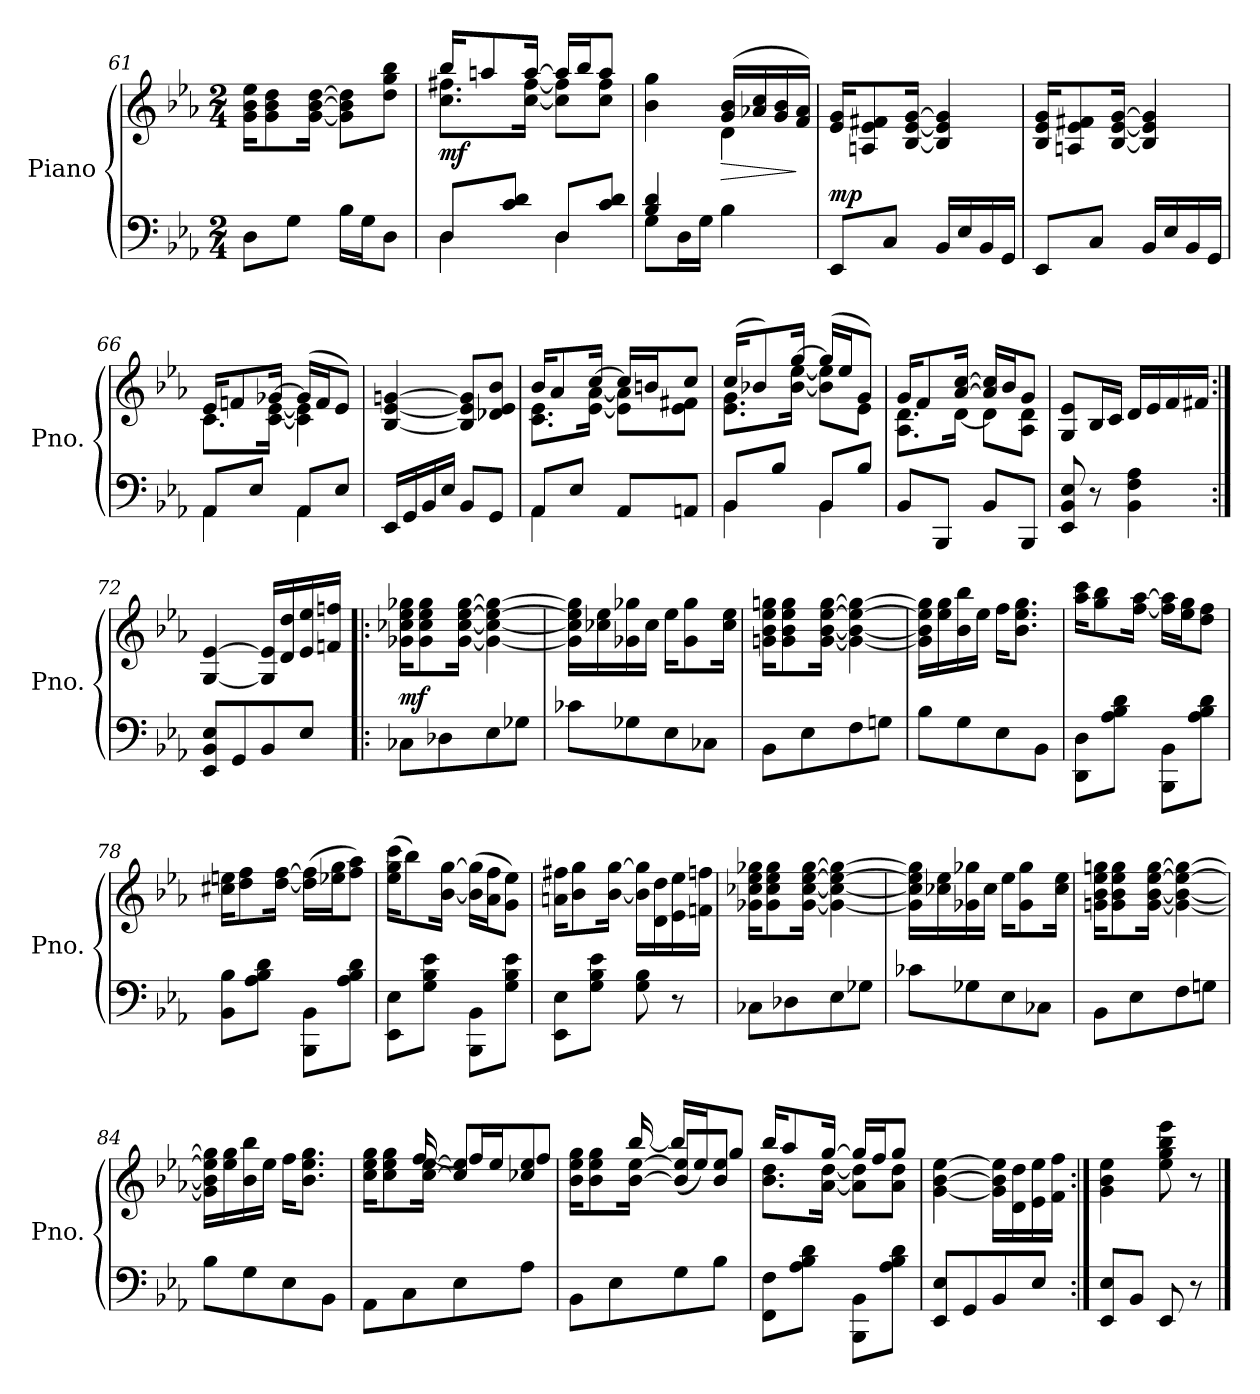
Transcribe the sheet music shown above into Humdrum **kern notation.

**kern	**kern	**dynam
*part1	*part1	*part1
*staff2	*staff1	*staff1/2
*I"Piano	*	*
*I'Pno.	*	*
*clefF4	*clefG2	*
*k[b-e-a-]	*k[b-e-a-]	*
*M2/4	*M2/4	*
=61	=61	=61
8D\L	16g\ 16b-\ 16ee-\KL	.
.	8g\ 8b-\ 8dd\	.
8G\J	.	.
.	[16g\ [16b-\ [16dd\Jk	.
16B-\LL	8g\] 8b-\] 8dd\]L	.
16G\J	.	.
8D\J	8dd\ 8gg\ 8bb-\J	.
=62	=62	=62
*^	*^	*
!	!	!	!	!LO:DY:b
8D/L	4D\	16bb-/KL	8.cc\ 8.ff#X\L	mf
.	.	8aan/	.	.
8c/ 8d/J	.	.	.	.
.	.	[16aa/Jk	[16cc\ [16ff#\Jk	.
8D/L	4D\	16aa/LL]	8cc\] 8ff#\]L	.
.	.	16bb-/J	.	.
8c/ 8d/J	.	8aa/J	8cc\ 8ff#\J	.
=63	=63	=63	=63	=63
4B-/ 4d/	8G\L	4b-\ 4gg\	4ryy	.
.	16D\L	.	.	.
.	16G\JJ	.	.	.
!	!	!	!	!LO:HP:b
4ryy	4B-\	(<16g/ 16b-/LL	4d\	>
.	.	16a-X/ 16cc/	.	.
.	.	16g/ 16b-/	.	.
.	.	16f/ 16a-/JJ)	.	]
*v	*v	*	*	*
*	*v	*v	*
!!LO:PB:g=z
=64	=64	=64
!	!	!LO:DY:a=2
8EE-/L	16e-/ 16g/KL	mp
.	8An/ 8e-/ 8f#X/	.
8C/J	.	.
.	[16B-/ [16e-/ [16g/Jk	.
16BB-/LL	4B-/] 4e-/] 4g/]	.
16E-/	.	.
16BB-/	.	.
16GG/JJ	.	.
=65	=65	=65
8EE-/L	16B-/ 16e-/ 16g/KL	.
.	8An/ 8e-/ 8f#X/	.
8C/J	.	.
.	[16B-/ [16e-/ [16g/Jk	.
16BB-/LL	4B-/] 4e-/] 4g/]	.
16E-/	.	.
16BB-/	.	.
16GG/JJ	.	.
=66	=66	=66
*^	*^	*
8AA-/L	4AA-\	16e-/KL	8.c\L	.
.	.	8fn/	.	.
8E-/J	.	.	.	.
.	.	[16g-X/Jk	[16c\ [16e-\Jk	.
8AA-/L	4AA-\	(>16g-/LL]	4c\] 4e-\]	.
.	.	16f/J	.	.
8E-/J	.	8e-/J)	.	.
*v	*v	*	*	*
*	*v	*v	*
=67	=67	=67
16EE-/LL	[4B-/ [4e-/ [4gn/	.
16GG/	.	.
16BB-/	.	.
16E-/JJ	.	.
8BB-/L	8B-/] 8e-/] 8g/]L	.
8GG/J	8d-X/ 8e-/ 8b-/J	.
=68	=68	=68
*^	*^	*
8AA-/L	4AA-\	16b-/KL	8.c\ 8.e-\L	.
.	.	8a-/	.	.
8E-/J	.	.	.	.
.	.	[16cc/Jk	[16e-\ [16a-\Jk	.
8AA-/L	4ryy	16cc/LL]	8e-\] 8a-\]L	.
.	.	16bn/J	.	.
8AAn/J	.	8cc/J	8e-\ 8f#X\J	.
=69	=69	=69	=69	=69
8BB-/L	4BB-\	(>16cc/KL	8.e-\ 8.g\L	.
.	.	8b-X/)	.	.
8B-/J	.	.	.	.
.	.	[16gg/Jk	[16b-\ [16ee-\Jk	.
8BB-/L	4BB-\	(>16gg/LL]	8b-\] 8ee-\]L	.
.	.	16ee-/J	.	.
8B-/J	.	8g/J)	8e-\J	.
*v	*v	*	*	*
!!LO:LB:g=z	!!
=70	=70	=70	=70
8BB-/L	16g/KL	8.A-\ 8.d\L	.
.	8f/	.	.
8BBB-/J	.	.	.
.	[16a-/ [16cc/Jk	[16d\Jk	.
8BB-/L	16a-/] 16cc/]LL	8d\L]	.
.	16b-/J	.	.
8BBB-/J	8g/J	8A-\ 8d\J	.
*	*v	*v	*
=71	=71	=71
8EE-/ 8BB-/ 8E-/	8G/ 8e-/L	.
8r	16B-/L	.
.	16c/JJ	.
4BB-\ 4F\ 4A-\	16d/LL	.
.	16e-/	.
.	16f/	.
.	16f#X/JJ	.
=72:|!	=72:|!	=72:|!
8EE-/ 8BB-/ 8E-/L	[4G/ [4e-/	.
8GG/	.	.
8BB-/	16G/] 16e-/]LL	.
.	16d/ 16dd/	.
8E-/J	16e-/ 16ee-/	.
.	16fn/ 16ffn/JJ	.
=73!|:	=73!|:	=73!|:
!	!	!LO:DY:a=2
8C-X\L	16g-X\ 16cc-X\ 16ee-\ 16gg-X\KL	mf
.	8g-\ 8cc-\ 8ee-\ 8gg-\	.
8D-X\	.	.
.	[16g-\ [16cc-\ [16ee-\ [16gg-\Jk	.
8E-\	4g-\_ 4cc-\_ 4ee-\_ 4gg-\_	.
8G-X\J	.	.
=74	=74	=74
8c-X\L	16g-\] 16cc-\] 16ee-\] 16gg-\]LL	.
.	16cc-X\ 16ee-\	.
8G-X\	16g-X\ 16gg-X\	.
.	16cc-\JJ	.
8E-\	16ee-\KL	.
.	8g-\ 8gg-\	.
8C-X\J	.	.
.	16cc-\ 16ee-\Jk	.
=75	=75	=75
8BB-\L	16gn\ 16b-\ 16ee-\ 16ggn\KL	.
.	8g\ 8b-\ 8ee-\ 8gg\	.
8E-\	.	.
.	[16g\ [16b-\ [16ee-\ [16gg\Jk	.
8F\	4g\_ 4b-\_ 4ee-\_ 4gg\_	.
8Gn\J	.	.
!!LO:LB:g=z
=76	=76	=76
8B-\L	16g\] 16b-\] 16ee-\] 16gg\]LL	.
.	16ee-\ 16gg\	.
8G\	16b-\ 16bb-\	.
.	16ee-\JJ	.
8E-\	16ff\KL	.
.	8.b-\ 8.ee-\ 8.gg\J	.
8BB-\J	.	.
=77	=77	=77
8DD\ 8D\L	16aa-\ 16ccc\KL	.
.	8gg\ 8bb-\	.
8A-\ 8B-\ 8d\J	.	.
.	[16ff\ [16aa-\Jk	.
8BBB-\ 8BB-\L	16ff\] 16aa-\]LL	.
.	16ee-\ 16gg\J	.
8A-\ 8B-\ 8d\J	8dd\ 8ff\J	.
=78	=78	=78
8BB-\ 8B-\L	16cc#X\ 16een\KL	.
.	8dd\ 8ff\	.
8A-\ 8B-\ 8d\J	.	.
.	[16dd\ [16ff\Jk	.
8BBB-\ 8BB-\L	(>16dd\] 16ff\]LL	.
.	16ee-X\ 16gg\J	.
8A-\ 8B-\ 8d\J	8ff\ 8aa-\J)	.
=79	=79	=79
8EE-\ 8E-\L	(>16ee-\ 16gg\ 16ccc\KL	.
.	8bb-\)	.
8G\ 8B-\ 8e-\J	.	.
.	[16b-\ [16gg\Jk	.
8BBB-\ 8BB-\L	(>16b-\] 16gg\]LL	.
.	16a-\ 16ff\J	.
8G\ 8B-\ 8e-\J	8g\ 8ee-\J)	.
=80	=80	=80
8EE-\ 8E-\L	16an\ 16ff#X\KL	.
.	8b-\ 8gg\	.
8G\ 8B-\ 8e-\J	.	.
.	[16b-\ [16gg\Jk	.
8G\ 8B-\	16b-\] 16gg\]LL	.
.	16d\ 16dd\	.
8r	16e-\ 16ee-\	.
.	16fn\ 16ffn\JJ	.
=81	=81	=81
8C-X\L	16g-X\ 16cc-X\ 16ee-\ 16gg-X\KL	.
.	8g-\ 8cc-\ 8ee-\ 8gg-\	.
8D-X\	.	.
.	[16g-\ [16cc-\ [16ee-\ [16gg-\Jk	.
8E-\	4g-\_ 4cc-\_ 4ee-\_ 4gg-\_	.
8G-X\J	.	.
!!LO:LB:g=z
=82	=82	=82
8c-X\L	16g-\] 16cc-\] 16ee-\] 16gg-\]LL	.
.	16cc-X\ 16ee-\	.
8G-X\	16g-X\ 16gg-X\	.
.	16cc-\JJ	.
8E-\	16ee-\KL	.
.	8g-\ 8gg-\	.
8C-X\J	.	.
.	16cc-\ 16ee-\Jk	.
=83	=83	=83
8BB-\L	16gn\ 16b-\ 16ee-\ 16ggn\KL	.
.	8g\ 8b-\ 8ee-\ 8gg\	.
8E-\	.	.
.	[16g\ [16b-\ [16ee-\ [16gg\Jk	.
8F\	4g\_ 4b-\_ 4ee-\_ 4gg\_	.
8Gn\J	.	.
=84	=84	=84
8B-\L	16g\] 16b-\] 16ee-\] 16gg\]LL	.
.	16ee-\ 16gg\	.
8G\	16b-\ 16bb-\	.
.	16ee-\JJ	.
8E-\	16ff\KL	.
.	8.b-\ 8.ee-\ 8.gg\J	.
8BB-\J	.	.
=85	=85	=85
*	*^	*
8AA-\L	16cc\ 16ee-\ 16gg\KL	8.ryy	.
.	8cc\ 8ee-\ 8gg\	.	.
8C\	.	.	.
.	[16cc\ [16ee-\Jk	[16ff/	.
8E-\	8cc/] 8ee-/]L	16ff/LL]	.
.	.	16ee-/J	.
8A-\J	8cc-X/ 8ee-/J	8ff/J	.
=86	=86	=86	=86
8BB-\L	16b-\ 16ee-\ 16gg\KL	8.ryy	.
.	8b-\ 8ee-\ 8gg\	.	.
8E-\	.	.	.
.	[16b-\ [16ee-\Jk	[16bb-/	.
8G\	8b-/] 8ee-/]L	(<16bb-/LL]	.
.	.	16ee-/J)	.
8B-\J	8b-/ 8ee-/J	8gg/J	.
=87	=87	=87	=87
8FF\ 8F\L	16bb-/KL	8.b-\ 8.dd\L	.
.	8aa-/	.	.
8A-\ 8B-\ 8d\J	.	.	.
.	[16gg/Jk	[16a-\ [16dd\Jk	.
8BBB-\ 8BB-\L	16gg/LL]	8a-\] 8dd\]L	.
.	16ff/J	.	.
8A-\ 8B-\ 8d\J	8gg/J	8a-\ 8dd\J	.
*	*v	*v	*
!!LO:LB:g=z
=88	=88	=88
8EE-/ 8E-/L	[4g\ [4b-\ [4ee-\	.
8GG/	.	.
8BB-/	16g\] 16b-\] 16ee-\]LL	.
.	16d\ 16dd\	.
8E-/J	16e-\ 16ee-\	.
.	16f\ 16ff\JJ	.
=89:|!	=89:|!	=89:|!
8EE-/ 8E-/L	4g\ 4b-\ 4ee-\	.
8BB-/J	.	.
8EE-/	8ee-\ 8gg\ 8bb-\ 8eee-\	.
8r	8r	.
==	==	==
*-	*-	*-
